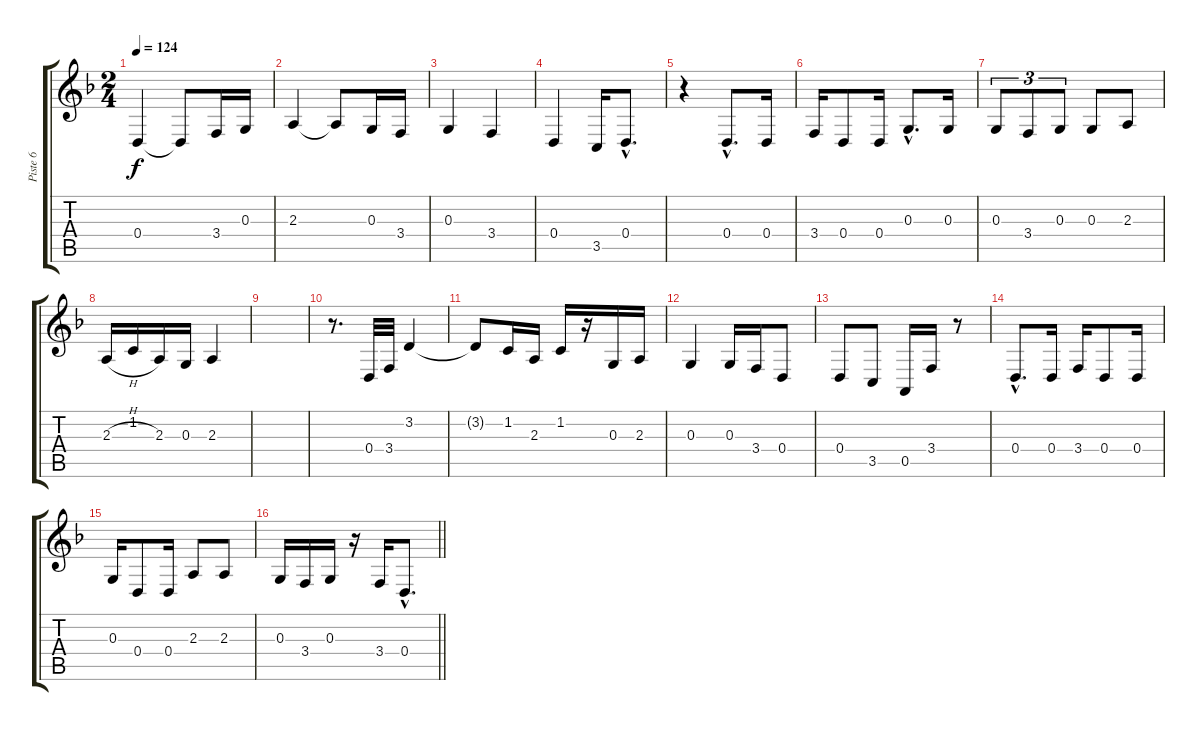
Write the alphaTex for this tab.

\track ("Piste 6" "Piste 6") {instrument shakuhachi}
\staff {score tabs}
\tuning (E4 B3 G3 D3 A2 E2) {hide}
\ts (2 4)
\tempo 124
\clef g2
\ks dminor
0.4.4{dy f volume 10 balance 8 instrument shakuhachi} 0.4{t}.8 3.4.16 0.3.16 |
2.3.4 2.3{t}.8 0.3.16 3.4.16 |
0.3.4 3.4.4 |
0.4.4 3.5.16 0.4{hac}.8{d} |
r.4 0.4{hac}.8{d} 0.4.16 |
3.4.16 0.4.8 0.4.16 0.3{hac}.8{d} 0.3.16 |
0.3.8{tu (3 2)} 3.4.8{tu (3 2)} 0.3.8{tu (3 2)} 0.3.8 2.3.8 |
2.3{h}.16 1.2.16 2.3.16 0.3.16 2.3.4 |
|
r.8{d} 0.4.32 3.4.32 3.2.4 |
3.2{t}.8 1.2.16 2.3.16 1.2.16 r.16 0.3.16 2.3.16 |
0.3.4 0.3.16 3.4.16 0.4.8 |
0.4.8 3.5.8 0.5.16 3.4.16 r.8 |
0.4{hac}.8{d} 0.4.16 3.4.16 0.4.8 0.4.16 |
0.3.16 0.4.8 0.4.16 2.3.8 2.3.8 |
\barLineRight lightlight
0.3.16 3.4.16 0.3.16 r.16 3.4.16 0.4{hac}.8{d}
